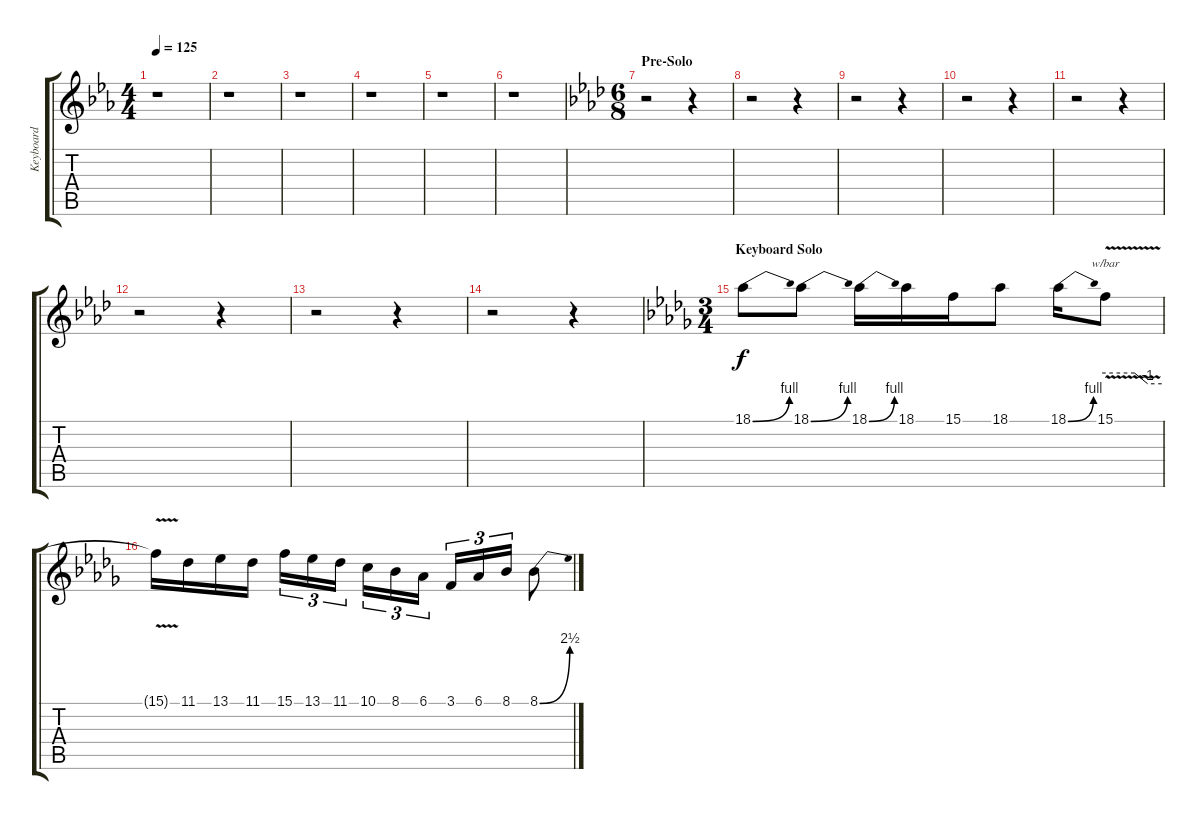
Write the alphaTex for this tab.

\track ("Keyboard" "Keyboard") {instrument stringensemble1}
\staff {score tabs}
\tuning (D4 A3 F3 C3 G2 C2) {hide}
\ts (4 4)
\tempo 125
\clef g2
\ks cminor
r.1{dy f} |
r.1 |
r.1 |
r.1 |
r.1 |
r.1 |
\ts (6 8)
\section ("" "Pre-Solo")
\ks fminor
r.2 r.4 |
r.2 r.4 |
r.2 r.4 |
r.2 r.4 |
r.2 r.4 |
r.2 r.4 |
r.2 r.4 |
r.2{instrument lead2sawtooth} r.4 |
\ts (3 4)
\section ("" "Keyboard Solo")
\ks bbminor
18.1{be (bend 0 0 60 4)}.8{instrument lead2sawtooth} 18.1{be (bend 0 0 60 4)}.8 18.1{be (bend 0 0 60 4)}.16 18.1.16 15.1.16 18.1.8 18.1{be (bend 0 0 60 4)}.16 15.1{v}.8{tbe (custom default 0 0 31 0 45 -4 60 -4)} |
15.1{t}.16 11.1.16 13.1.16 11.1.16 15.1.16{tu (3 2)} 13.1.16{tu (3 2)} 11.1.16{tu (3 2)} 10.1.16{tu (3 2)} 8.1.16{tu (3 2)} 6.1.16{tu (3 2)} 3.1.16{tu (3 2)} 6.1.16{tu (3 2)} 8.1.16{tu (3 2)} 8.1{be (bend 0 0 60 10)}.8
